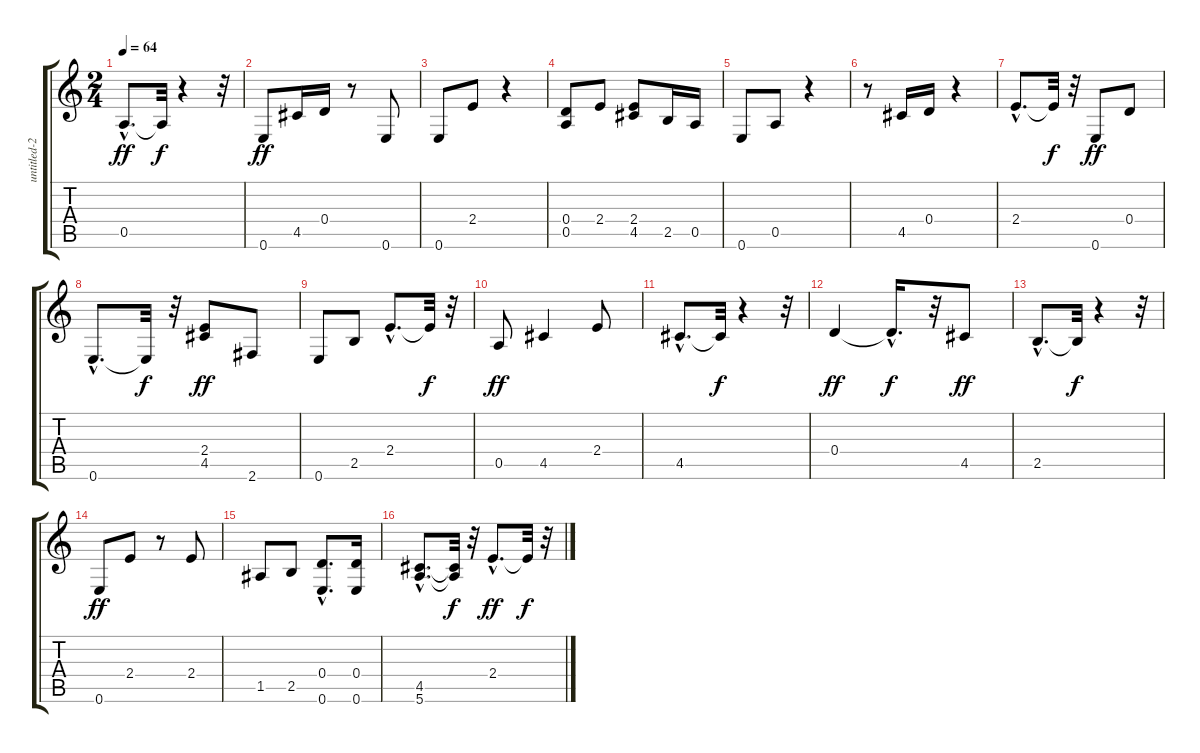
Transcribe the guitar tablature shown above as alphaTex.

\track ("untitled-2" "untitled-2") {instrument acousticguitarnylon}
\staff {score tabs}
\tuning (E4 B3 G3 D3 A2 E2) {hide}
\ts (2 4)
\tempo 64
\clef g2
\ks c
0.5{hac}.8{d dy ff} 0.5{t}.32{dy f} r.4 r.32 |
0.6.8{dy ff} 4.5.16 0.4.16 r.8 0.6.8 |
0.6.8 2.4.8 r.4 |
(0.4 0.5).8 2.4.8 (2.4 4.5).8 2.5.16 0.5.16 |
0.6.8 0.5.8 r.4 |
r.8 4.5.16 0.4.16 r.4 |
2.4{hac}.8{d} 2.4{t}.32{dy f} r.32 0.6.8{dy ff} 0.4.8 |
0.6{hac}.8{d} 0.6{t}.32{dy f} r.32 (2.4 4.5).8{dy ff} 2.6.8 |
0.6.8 2.5.8 2.4{hac}.8{d} 2.4{t}.32{dy f} r.32 |
0.5.8{dy ff} 4.5.4 2.4.8 |
4.5{hac}.8{d} 4.5{t}.32{dy f} r.4 r.32 |
0.4.4{dy ff} 0.4{hac t}.16{d dy f} r.32 4.5.8{dy ff} |
2.5{hac}.8{d} 2.5{t}.32{dy f} r.4 r.32 |
0.6.8{dy ff} 2.4.8 r.8 2.4.8 |
1.5.8 2.5.8 (0.4{hac} 0.6{hac}).8{d} (0.4 0.6).16 |
(4.5{hac} 5.6{hac}).8{d} (4.5{t} 5.6{t}).32{dy f} r.32 2.4{hac}.8{d dy ff} 2.4{t}.32{dy f} r.32
